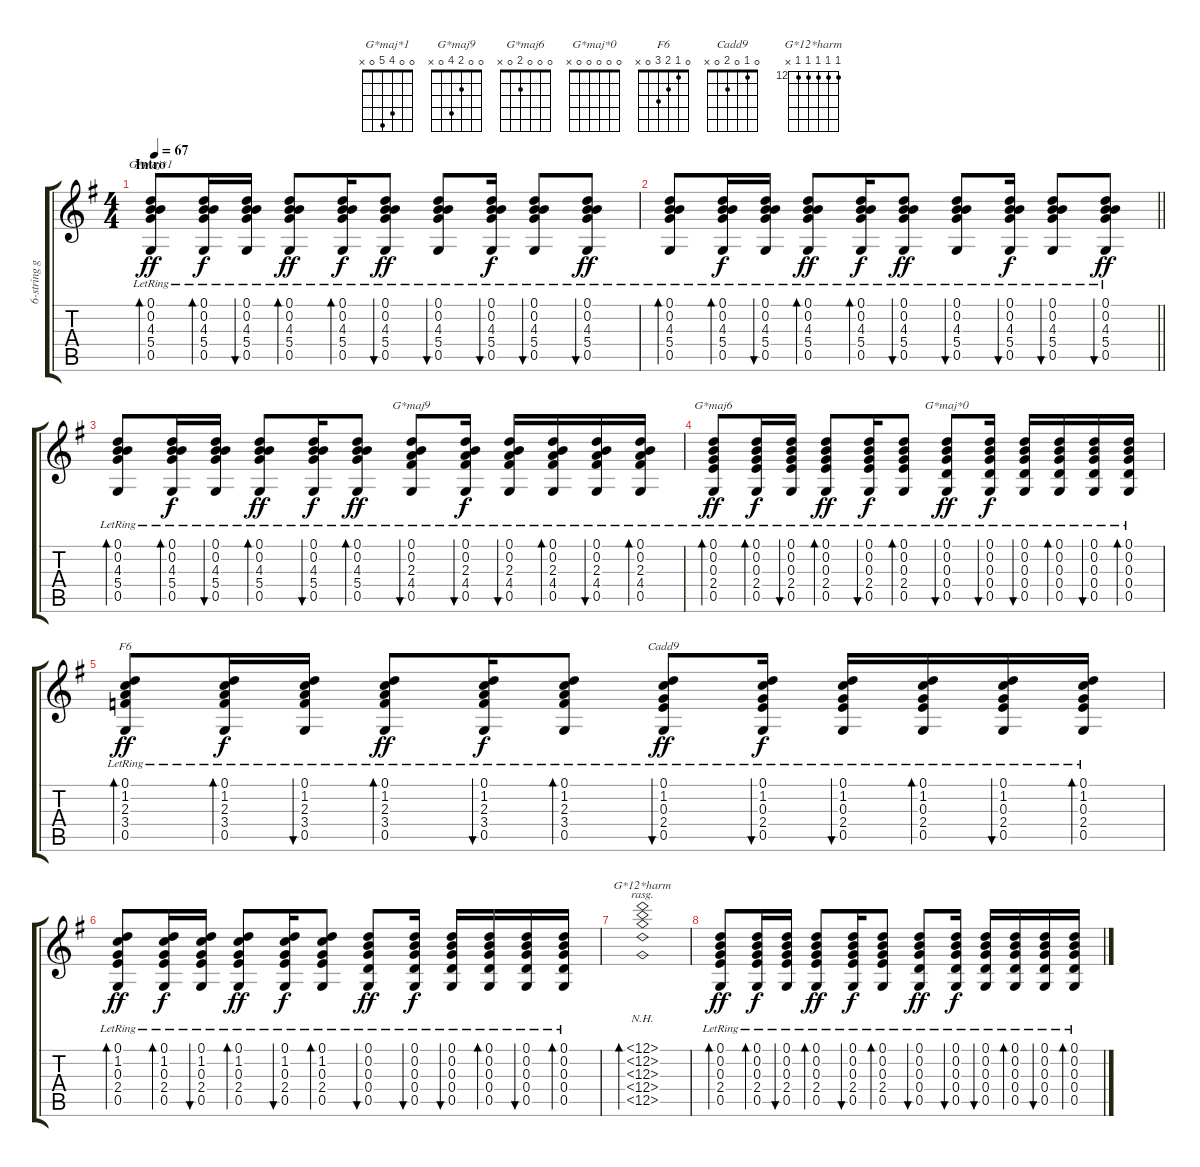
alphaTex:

\track ("6-string guitar (open G) - Frey" "6-string g") {instrument acousticguitarnylon}
\staff {score tabs}
\tuning (D4 B3 G3 D3 G2 D2) {hide}
\chord ("G*maj*1" 0 0 4 5 0 x)
\chord ("G*maj9" 0 0 2 4 0 x)
\chord ("G*maj6" 0 0 0 2 0 x)
\chord ("G*maj*0" 0 0 0 0 0 x)
\chord ("F6" 0 1 2 3 0 x)
\chord ("Cadd9" 0 1 0 2 0 x)
\chord ("G*12*harm" 12 12 12 12 12 x) {firstfret 12 barre 0}
\ts (4 4)
\section ("" "Intro")
\tempo 67
\clef g2
\ks g
(0.1{lr} 0.2{lr} 4.3{lr} 5.4{lr} 0.5{lr}).8{bd 30 ch "G*maj*1" dy ff instrument acousticguitarnylon} (0.1{lr} 0.2{lr} 4.3{lr} 5.4{lr} 0.5{lr}).16{bd 30 dy f} (0.1{lr} 0.2{lr} 4.3{lr} 5.4{lr} 0.5{lr}).16{bu 30} (0.1{lr} 0.2{lr} 4.3{lr} 5.4{lr} 0.5{lr}).8{bd 30 dy ff} (0.1{lr} 0.2{lr} 4.3{lr} 5.4{lr} 0.5{lr}).16{bd 30 dy f} (0.1{lr} 0.2{lr} 4.3{lr} 5.4{lr} 0.5{lr}).8{bu 30 dy ff} (0.1{lr} 0.2{lr} 4.3{lr} 5.4{lr} 0.5{lr}).8{bu 30} (0.1{lr} 0.2{lr} 4.3{lr} 5.4{lr} 0.5{lr}).16{bu 30 dy f} (0.1{lr} 0.2{lr} 4.3{lr} 5.4{lr} 0.5{lr}).8{bu 30} (0.1{lr} 0.2{lr} 4.3{lr} 5.4{lr} 0.5{lr}).8{bu 30 dy ff} |
\barLineRight lightlight
(0.1{lr} 0.2{lr} 4.3{lr} 5.4{lr} 0.5{lr}).8{bd 30} (0.1{lr} 0.2{lr} 4.3{lr} 5.4{lr} 0.5{lr}).16{bd 30 dy f} (0.1{lr} 0.2{lr} 4.3{lr} 5.4{lr} 0.5{lr}).16{bu 30} (0.1{lr} 0.2{lr} 4.3{lr} 5.4{lr} 0.5{lr}).8{bd 30 dy ff} (0.1{lr} 0.2{lr} 4.3{lr} 5.4{lr} 0.5{lr}).16{bd 30 dy f} (0.1{lr} 0.2{lr} 4.3{lr} 5.4{lr} 0.5{lr}).8{bu 30 dy ff} (0.1{lr} 0.2{lr} 4.3{lr} 5.4{lr} 0.5{lr}).8{bu 30} (0.1{lr} 0.2{lr} 4.3{lr} 5.4{lr} 0.5{lr}).16{bu 30 dy f} (0.1{lr} 0.2{lr} 4.3{lr} 5.4{lr} 0.5{lr}).8{bu 30} (0.1{lr} 0.2{lr} 4.3{lr} 5.4{lr} 0.5{lr}).8{bu 30 dy ff} |
(0.1{lr} 0.2{lr} 4.3{lr} 5.4{lr} 0.5{lr}).8{bd 30} (0.1{lr} 0.2{lr} 4.3{lr} 5.4{lr} 0.5{lr}).16{bd 30 dy f} (0.1{lr} 0.2{lr} 4.3{lr} 5.4{lr} 0.5{lr}).16{bu 30} (0.1{lr} 0.2{lr} 4.3{lr} 5.4{lr} 0.5{lr}).8{bd 30 dy ff} (0.1{lr} 0.2{lr} 4.3{lr} 5.4{lr} 0.5{lr}).16{bu 30 dy f} (0.1{lr} 0.2{lr} 4.3{lr} 5.4{lr} 0.5{lr}).8{bd 30 dy ff} (0.1{lr} 0.2{lr} 2.3{lr} 4.4{lr} 0.5{lr}).8{bu 30 ch "G*maj9"} (0.1{lr} 0.2{lr} 2.3{lr} 4.4{lr} 0.5{lr}).16{bu 30 dy f} (0.1{lr} 0.2{lr} 2.3{lr} 4.4{lr} 0.5{lr}).16{bu 30} (0.1{lr} 0.2{lr} 2.3{lr} 4.4{lr} 0.5{lr}).16{bd 30} (0.1{lr} 0.2{lr} 2.3{lr} 4.4{lr} 0.5{lr}).16{bu 30} (0.1{lr} 0.2{lr} 2.3{lr} 4.4{lr} 0.5{lr}).16{bd 30} |
(0.1{lr} 0.2{lr} 0.3{lr} 2.4{lr} 0.5{lr}).8{bd 30 ch "G*maj6" dy ff} (0.1{lr} 0.2{lr} 0.3{lr} 2.4{lr} 0.5{lr}).16{bd 30 dy f} (0.1{lr} 0.2{lr} 0.3{lr} 2.4{lr} 0.5{lr}).16{bu 30} (0.1{lr} 0.2{lr} 0.3{lr} 2.4{lr} 0.5{lr}).8{bd 30 dy ff} (0.1{lr} 0.2{lr} 0.3{lr} 2.4{lr} 0.5{lr}).16{bu 30 dy f} (0.1{lr} 0.2{lr} 0.3{lr} 2.4{lr} 0.5{lr}).8{bd 30} (0.1{lr} 0.2{lr} 0.3{lr} 0.4{lr} 0.5{lr}).8{bu 30 ch "G*maj*0" dy ff} (0.1{lr} 0.2{lr} 0.3{lr} 0.4{lr} 0.5{lr}).16{bu 30 dy f} (0.1{lr} 0.2{lr} 0.3{lr} 0.4{lr} 0.5{lr}).16{bu 30} (0.1{lr} 0.2{lr} 0.3{lr} 0.4{lr} 0.5{lr}).16{bd 30} (0.1{lr} 0.2{lr} 0.3{lr} 0.4{lr} 0.5{lr}).16{bu 30} (0.1{lr} 0.2{lr} 0.3{lr} 0.4{lr} 0.5{lr}).16{bd 30} |
(0.1{lr} 1.2{lr} 2.3{lr} 3.4{lr} 0.5{lr}).8{bd 30 ch "F6" dy ff} (0.1{lr} 1.2{lr} 2.3{lr} 3.4{lr} 0.5{lr}).16{bd 30 dy f} (0.1{lr} 1.2{lr} 2.3{lr} 3.4{lr} 0.5{lr}).16{bu 30} (0.1{lr} 1.2{lr} 2.3{lr} 3.4{lr} 0.5{lr}).8{bd 30 dy ff} (0.1{lr} 1.2{lr} 2.3{lr} 3.4{lr} 0.5{lr}).16{bu 30 dy f} (0.1{lr} 1.2{lr} 2.3{lr} 3.4{lr} 0.5{lr}).8{bd 30} (0.1{lr} 1.2{lr} 0.3{lr} 2.4{lr} 0.5{lr}).8{bu 30 ch "Cadd9" dy ff} (0.1{lr} 1.2{lr} 0.3{lr} 2.4{lr} 0.5{lr}).16{bu 30 dy f} (0.1{lr} 1.2{lr} 0.3{lr} 2.4{lr} 0.5{lr}).16{bu 30} (0.1{lr} 1.2{lr} 0.3{lr} 2.4{lr} 0.5{lr}).16{bd 30} (0.1{lr} 1.2{lr} 0.3{lr} 2.4{lr} 0.5{lr}).16{bu 30} (0.1{lr} 1.2{lr} 0.3{lr} 2.4{lr} 0.5{lr}).16{bd 30} |
(0.1{lr} 1.2{lr} 0.3{lr} 2.4{lr} 0.5{lr}).8{bd 30 dy ff} (0.1{lr} 1.2{lr} 0.3{lr} 2.4{lr} 0.5{lr}).16{bd 30 dy f} (0.1{lr} 1.2{lr} 0.3{lr} 2.4{lr} 0.5{lr}).16{bu 30} (0.1{lr} 1.2{lr} 0.3{lr} 2.4{lr} 0.5{lr}).8{bd 30 dy ff} (0.1{lr} 1.2{lr} 0.3{lr} 2.4{lr} 0.5{lr}).16{bu 30 dy f} (0.1{lr} 1.2{lr} 0.3{lr} 2.4{lr} 0.5{lr}).8{bd 30} (0.1{lr} 0.2{lr} 0.3{lr} 0.4{lr} 0.5{lr}).8{bu 30 dy ff} (0.1{lr} 0.2{lr} 0.3{lr} 0.4{lr} 0.5{lr}).16{bu 30 dy f} (0.1{lr} 0.2{lr} 0.3{lr} 0.4{lr} 0.5{lr}).16{bu 30} (0.1{lr} 0.2{lr} 0.3{lr} 0.4{lr} 0.5{lr}).16{bd 30} (0.1{lr} 0.2{lr} 0.3{lr} 0.4{lr} 0.5{lr}).16{bu 30} (0.1{lr} 0.2{lr} 0.3{lr} 0.4{lr} 0.5{lr}).16{bd 30} |
(12.1{nh} 12.2{nh} 12.3{nh} 12.4{nh} 12.5{nh}).1{bd 60 ch "G*12*harm" rasg ii} |
(0.1{lr} 0.2{lr} 0.3{lr} 2.4{lr} 0.5{lr}).8{bd 30 dy ff} (0.1{lr} 0.2{lr} 0.3{lr} 2.4{lr} 0.5{lr}).16{bd 30 dy f} (0.1{lr} 0.2{lr} 0.3{lr} 2.4{lr} 0.5{lr}).16{bu 30} (0.1{lr} 0.2{lr} 0.3{lr} 2.4{lr} 0.5{lr}).8{bd 30 dy ff} (0.1{lr} 0.2{lr} 0.3{lr} 2.4{lr} 0.5{lr}).16{bu 30 dy f} (0.1{lr} 0.2{lr} 0.3{lr} 2.4{lr} 0.5{lr}).8{bd 30} (0.1{lr} 0.2{lr} 0.3{lr} 0.4{lr} 0.5{lr}).8{bu 30 dy ff} (0.1{lr} 0.2{lr} 0.3{lr} 0.4{lr} 0.5{lr}).16{bu 30 dy f} (0.1{lr} 0.2{lr} 0.3{lr} 0.4{lr} 0.5{lr}).16{bu 30} (0.1{lr} 0.2{lr} 0.3{lr} 0.4{lr} 0.5{lr}).16{bd 30} (0.1{lr} 0.2{lr} 0.3{lr} 0.4{lr} 0.5{lr}).16{bu 30} (0.1{lr} 0.2{lr} 0.3{lr} 0.4{lr} 0.5{lr}).16{bd 30}
